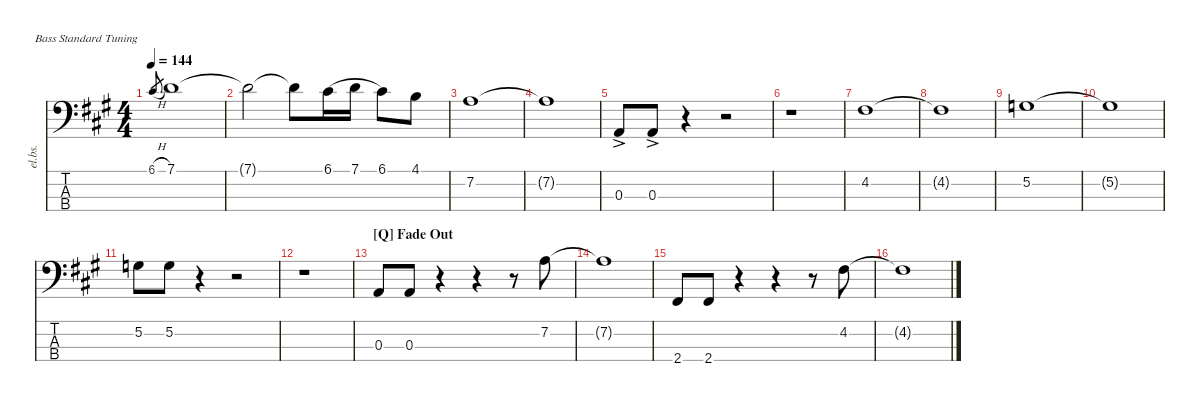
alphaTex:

\defaultSystemsLayout 4
\hideDynamics
\bracketExtendMode nobrackets
\track ("E.Bass" "el.bs.") {instrument electricbassfinger}
\staff {score tabs}
\tuning (G2 D2 A1 E1)
\ts (4 4)
\tempo 144
\clef f4
\ks a
6.1{h acc #}.8{gr dy mf} 7.1{acc forcenatural}.1 |
7.1{t acc forcenatural}.2 7.1{t acc forcenatural}.8 6.1{acc #}.16{legatoorigin} 7.1{acc forcenatural}.16{legatoorigin} 6.1{acc #}.8 4.1{acc forcenatural}.8 |
7.2{acc forcenatural}.1 |
7.2{t acc forcenatural}.1 |
0.3{ac acc forcenatural}.8 0.3{ac acc forcenatural}.8 r.4 r.2 |
r.1 |
4.2{acc #}.1 |
4.2{t acc #}.1 |
5.2{acc forcenatural}.1 |
5.2{t acc forcenatural}.1 |
5.2{acc forcenatural}.8 5.2{acc forcenatural}.8 r.4 r.2 |
r.1 |
\section ("Q" "Fade Out")
0.3{acc forcenatural}.8 0.3{acc forcenatural}.8 r.4 r.4 r.8 7.2{acc forcenatural}.8 |
7.2{t acc forcenatural}.1 |
2.4{acc #}.8 2.4{acc #}.8 r.4 r.4 r.8 4.2{acc #}.8 |
4.2{t acc #}.1
